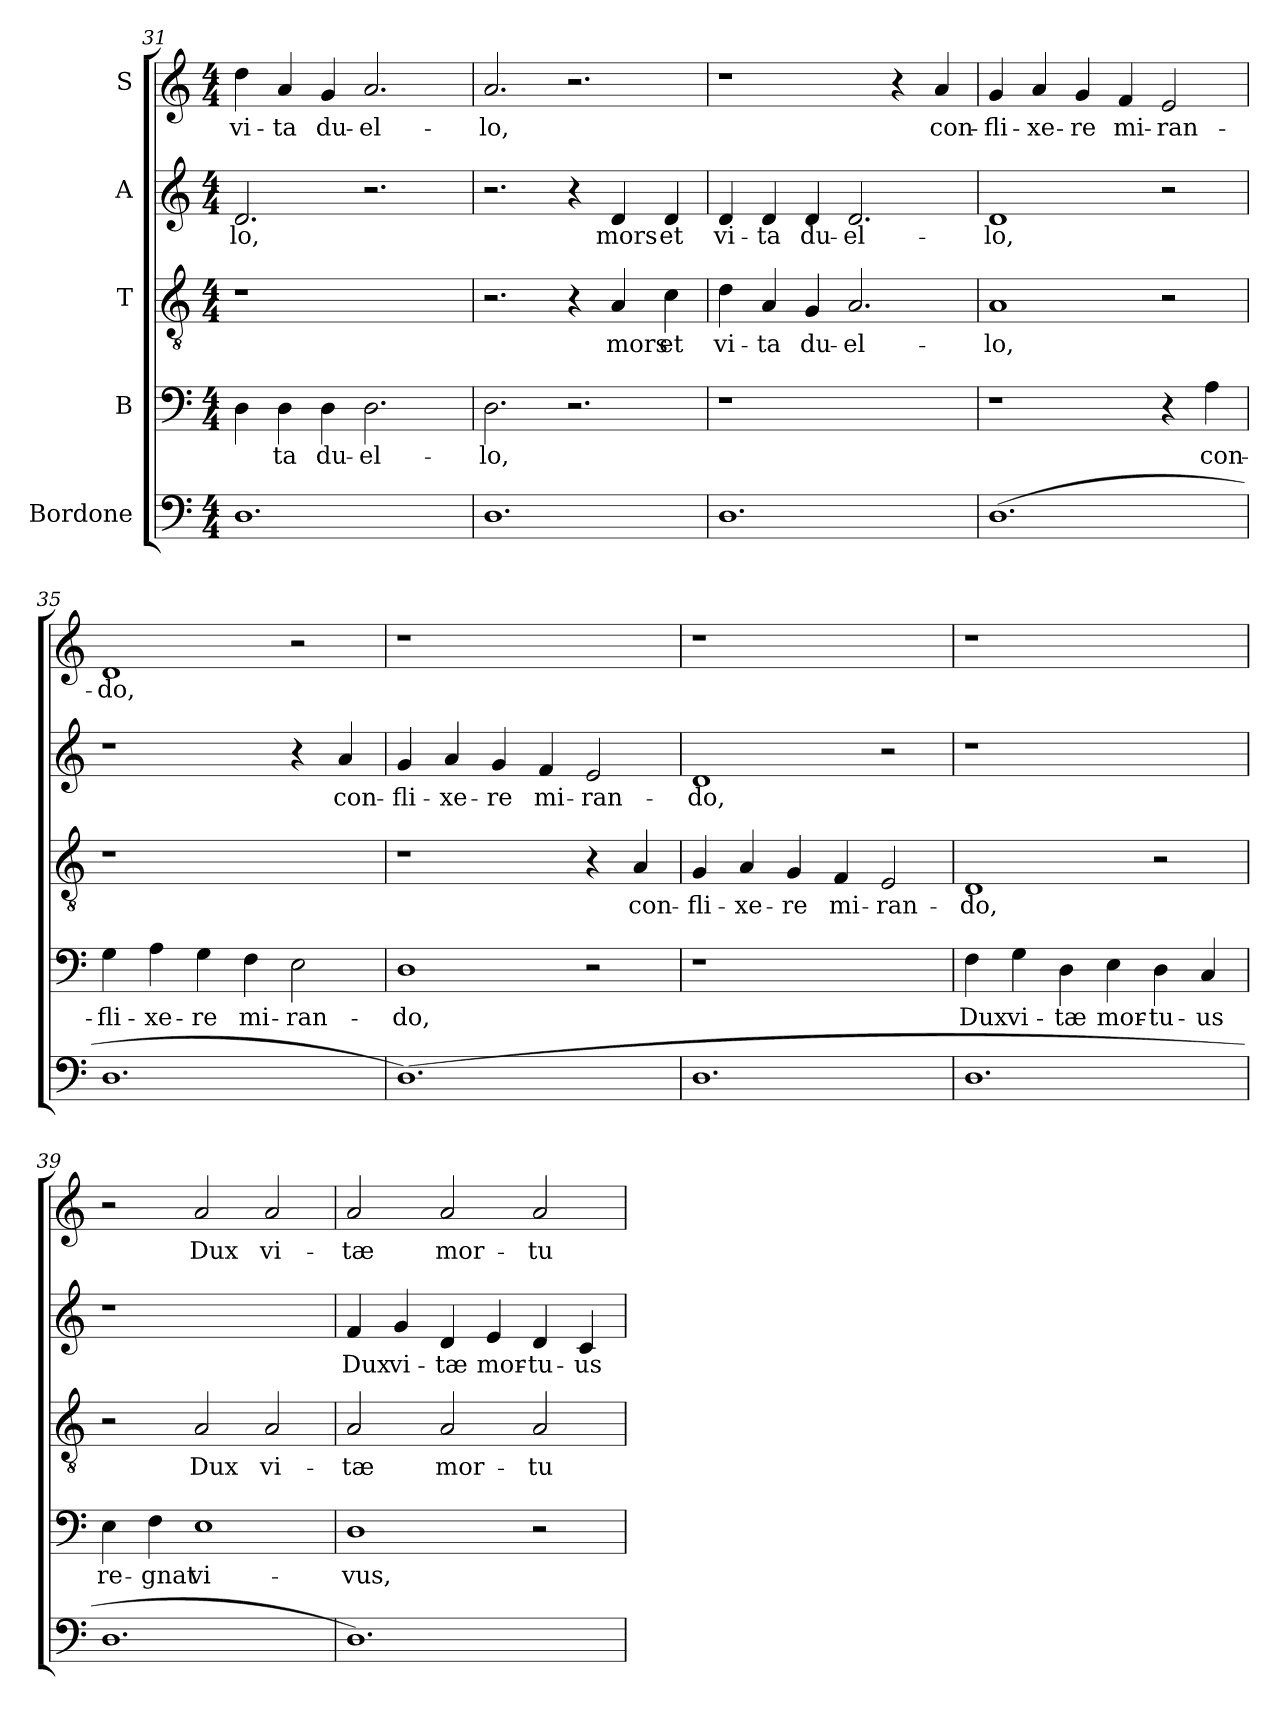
**kern	**kern	**text	**kern	**text	**kern	**text	**kern	**text
*part5	*part4	*part4	*part3	*part3	*part2	*part2	*part1	*part1
*staff5	*staff4	*staff4	*staff3	*staff3	*staff2	*staff2	*staff1	*staff1
*I"Bordone	*I"B	*	*I"T	*	*I"A	*	*I"S	*
*clefF4	*clefF4	*	*clefGv2	*	*clefG2	*	*clefG2	*
*k[]	*k[]	*	*k[]	*	*k[]	*	*k[]	*
*C:	*C:	*	*C:	*	*C:	*	*C:	*
*M4/4	*M4/4	*	*M4/4	*	*M4/4	*	*M4/4	*
=31	=31	=31	=31	=31	=31	=31	=31	=31
!	!	!	!	!	!	!LO:LY:b	!	!LO:LY:b
1.D	4D\	.	1r	.	2.d/	-lo,	4dd\	vi-
!	!	!LO:LY:b	!	!	!	!	!	!LO:LY:b
.	4D\	-ta	.	.	.	.	4a/	-ta
!	!	!LO:LY:b	!	!	!	!	!	!LO:LY:b
.	4D\	du-	.	.	.	.	4g/	du-
!	!	!LO:LY:b	!	!	!	!	!	!LO:LY:b
.	2.D\	-el-	.	.	2.r	.	2.a/	-el-
.	.	.	2ryy	.	.	.	.	.
!!LO:LB:g=z
=32	=32	=32	=32	=32	=32	=32	=32	=32
!	!	!LO:LY:b	!	!	!	!	!	!LO:LY:b
1.D	2.D\	-lo,	2.r	.	2.r	.	2.a/	-lo,
.	2.r	.	4r	.	4r	.	2.r	.
!	!	!	!	!LO:LY:b	!	!LO:LY:b	!	!
.	.	.	4A/	mors	4d/	mors	.	.
!	!	!	!	!LO:LY:b	!	!LO:LY:b	!	!
.	.	.	4c\	et	4d/	et	.	.
=33	=33	=33	=33	=33	=33	=33	=33	=33
!	!	!	!	!LO:LY:b	!	!LO:LY:b	!	!
1.D	1r	.	4d\	vi-	4d/	vi-	1r	.
!	!	!	!	!LO:LY:b	!	!LO:LY:b	!	!
.	.	.	4A/	-ta	4d/	-ta	.	.
!	!	!	!	!LO:LY:b	!	!LO:LY:b	!	!
.	.	.	4G/	du-	4d/	du-	.	.
!	!	!	!	!LO:LY:b	!	!LO:LY:b	!	!
.	.	.	2.A/	-el-	2.d/	-el-	.	.
.	2ryy	.	.	.	.	.	4r	.
!	!	!	!	!	!	!	!	!LO:LY:b
.	.	.	.	.	.	.	4a/	con-
=34	=34	=34	=34	=34	=34	=34	=34	=34
!	!	!	!	!LO:LY:b	!	!LO:LY:b	!	!LO:LY:b
(>1.D	1r	.	1A	-lo,	1d	-lo,	4g/	-fli-
!	!	!	!	!	!	!	!	!LO:LY:b
.	.	.	.	.	.	.	4a/	-xe-
!	!	!	!	!	!	!	!	!LO:LY:b
.	.	.	.	.	.	.	4g/	-re
!	!	!	!	!	!	!	!	!LO:LY:b
.	.	.	.	.	.	.	4f/	mi-
!	!	!	!	!	!	!	!	!LO:LY:b
.	4r	.	2r	.	2r	.	2e/	-ran-
!	!	!LO:LY:b	!	!	!	!	!	!
.	4A\	con-	.	.	.	.	.	.
=35	=35	=35	=35	=35	=35	=35	=35	=35
!	!	!LO:LY:b	!	!	!	!	!	!LO:LY:b
1.D	4G\	-fli-	1r	.	1r	.	1d	-do,
!	!	!LO:LY:b	!	!	!	!	!	!
.	4A\	-xe-	.	.	.	.	.	.
!	!	!LO:LY:b	!	!	!	!	!	!
.	4G\	-re	.	.	.	.	.	.
!	!	!LO:LY:b	!	!	!	!	!	!
.	4F\	mi-	.	.	.	.	.	.
!	!	!LO:LY:b	!	!	!	!	!	!
.	2E\	-ran-	2ryy	.	4r	.	2r	.
!	!	!	!	!	!	!LO:LY:b	!	!
.	.	.	.	.	4a/	con-	.	.
=36	=36	=36	=36	=36	=36	=36	=36	=36
!	!	!LO:LY:b	!	!	!	!LO:LY:b	!	!
(>1.D)	1D	-do,	1r	.	4g/	-fli-	1r	.
!	!	!	!	!	!	!LO:LY:b	!	!
.	.	.	.	.	4a/	-xe-	.	.
!	!	!	!	!	!	!LO:LY:b	!	!
.	.	.	.	.	4g/	-re	.	.
!	!	!	!	!	!	!LO:LY:b	!	!
.	.	.	.	.	4f/	mi-	.	.
!	!	!	!	!	!	!LO:LY:b	!	!
.	2r	.	4r	.	2e/	-ran-	2ryy	.
!	!	!	!	!LO:LY:b	!	!	!	!
.	.	.	4A/	con-	.	.	.	.
=37	=37	=37	=37	=37	=37	=37	=37	=37
!	!	!	!	!LO:LY:b	!	!LO:LY:b	!	!
1.D	1r	.	4G/	-fli-	1d	-do,	1r	.
!	!	!	!	!LO:LY:b	!	!	!	!
.	.	.	4A/	-xe-	.	.	.	.
!	!	!	!	!LO:LY:b	!	!	!	!
.	.	.	4G/	-re	.	.	.	.
!	!	!	!	!LO:LY:b	!	!	!	!
.	.	.	4F/	mi-	.	.	.	.
!	!	!	!	!LO:LY:b	!	!	!	!
.	2ryy	.	2E/	-ran-	2r	.	2ryy	.
!!LO:PB:g=z
=38	=38	=38	=38	=38	=38	=38	=38	=38
!	!	!LO:LY:b	!	!LO:LY:b	!	!	!	!
1.D	4F\	Dux	1D	-do,	1r	.	1r	.
!	!	!LO:LY:b	!	!	!	!	!	!
.	4G\	vi-	.	.	.	.	.	.
!	!	!LO:LY:b	!	!	!	!	!	!
.	4D\	-tæ	.	.	.	.	.	.
!	!	!LO:LY:b	!	!	!	!	!	!
.	4E\	mor-	.	.	.	.	.	.
!	!	!LO:LY:b	!	!	!	!	!	!
.	4D\	-tu-	2r	.	2ryy	.	2ryy	.
!	!	!LO:LY:b	!	!	!	!	!	!
.	4C/	-us	.	.	.	.	.	.
=39	=39	=39	=39	=39	=39	=39	=39	=39
!	!	!LO:LY:b	!	!	!	!	!	!
1.D	4E\	re-	2r	.	1r	.	2r	.
!	!	!LO:LY:b	!	!	!	!	!	!
.	4F\	-gnat	.	.	.	.	.	.
!	!	!LO:LY:b	!	!LO:LY:b	!	!	!	!LO:LY:b
.	1E	vi-	2A/	Dux	.	.	2a/	Dux
!	!	!	!	!LO:LY:b	!	!	!	!LO:LY:b
.	.	.	2A/	vi-	2ryy	.	2a/	vi-
=40	=40	=40	=40	=40	=40	=40	=40	=40
!	!	!LO:LY:b	!	!LO:LY:b	!	!LO:LY:b	!	!LO:LY:b
1.D)	1D	-vus,	2A/	-tæ	4f/	Dux	2a/	-tæ
!	!	!	!	!	!	!LO:LY:b	!	!
.	.	.	.	.	4g/	vi-	.	.
!	!	!	!	!LO:LY:b	!	!LO:LY:b	!	!LO:LY:b
.	.	.	2A/	mor-	4d/	-tæ	2a/	mor-
!	!	!	!	!	!	!LO:LY:b	!	!
.	.	.	.	.	4e/	mor-	.	.
!	!	!	!	!LO:LY:b	!	!LO:LY:b	!	!LO:LY:b
.	2r	.	2A/	-tu-	4d/	-tu-	2a/	-tu-
!	!	!	!	!	!	!LO:LY:b	!	!
.	.	.	.	.	4c/	-us	.	.
=	=	=	=	=	=	=	=	=
*-	*-	*-	*-	*-	*-	*-	*-	*-
